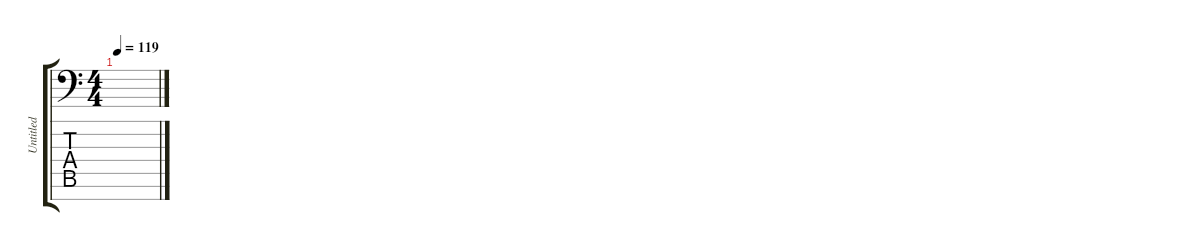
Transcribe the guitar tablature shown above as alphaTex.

\track ("Untitled" "Untitled") {instrument overdrivenguitar}
\staff {score tabs}
\tuning (A3 E3 C3 G2 D2 A1 C-1) {hide}
\ts (4 4)
\tempo 119
\clef f4
\ks c
